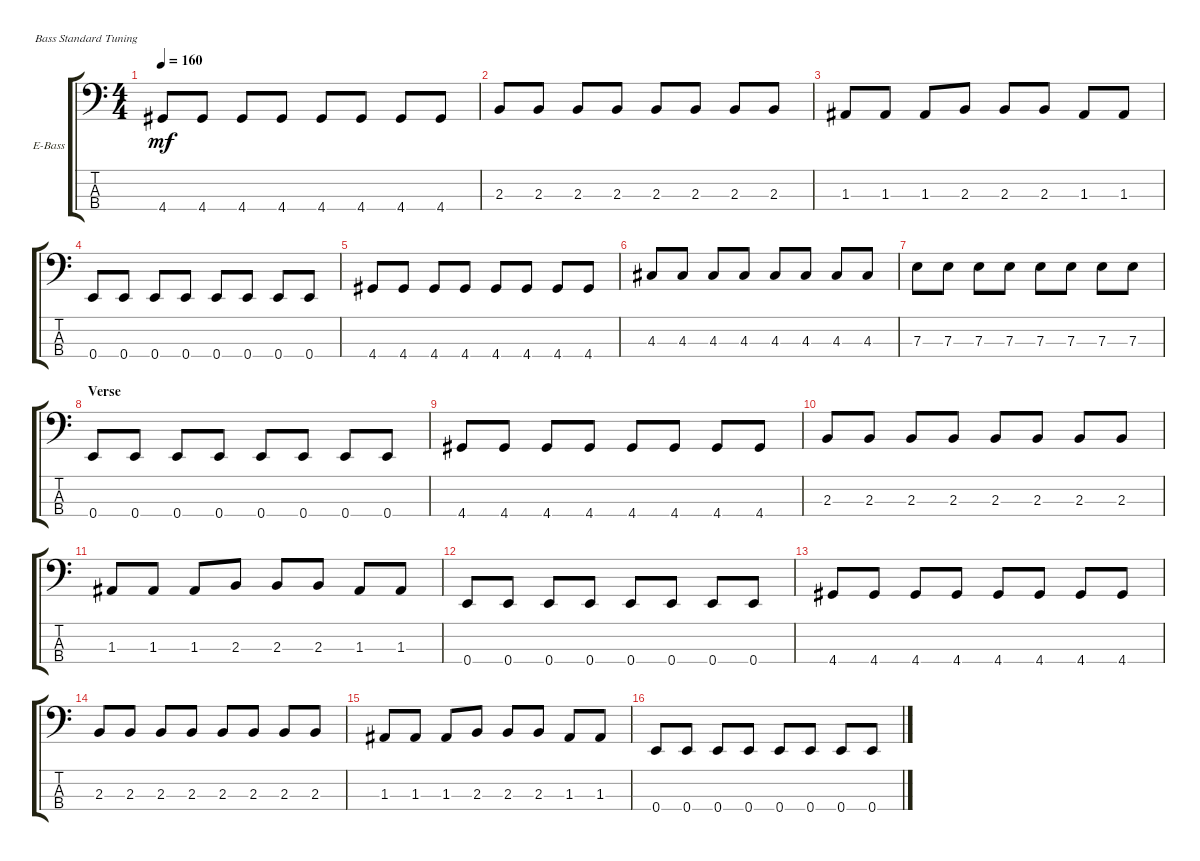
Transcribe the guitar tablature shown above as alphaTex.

\defaultSystemsLayout 4
\bracketExtendMode groupsimilarinstruments
\firstSystemTrackNameOrientation horizontal
\otherSystemsTrackNameOrientation horizontal
\track ("Electric Bass" "E-Bass") {instrument electricbassfinger}
\staff {score tabs}
\tuning (G2 D2 A1 E1)
\ts (4 4)
\tempo 160
\clef f4
\ks c
4.4.8{dy mf} 4.4.8 4.4.8 4.4.8 4.4.8 4.4.8 4.4.8 4.4.8 |
2.3.8 2.3.8 2.3.8 2.3.8 2.3.8 2.3.8 2.3.8 2.3.8 |
1.3.8 1.3.8 1.3.8 2.3.8 2.3.8 2.3.8 1.3.8 1.3.8 |
0.4.8 0.4.8 0.4.8 0.4.8 0.4.8 0.4.8 0.4.8 0.4.8 |
4.4.8 4.4.8 4.4.8 4.4.8 4.4.8 4.4.8 4.4.8 4.4.8 |
4.3.8 4.3.8 4.3.8 4.3.8 4.3.8 4.3.8 4.3.8 4.3.8 |
7.3.8 7.3.8 7.3.8 7.3.8 7.3.8 7.3.8 7.3.8 7.3.8 |
\section ("" "Verse")
0.4.8 0.4.8 0.4.8 0.4.8 0.4.8 0.4.8 0.4.8 0.4.8 |
4.4.8 4.4.8 4.4.8 4.4.8 4.4.8 4.4.8 4.4.8 4.4.8 |
2.3.8 2.3.8 2.3.8 2.3.8 2.3.8 2.3.8 2.3.8 2.3.8 |
1.3.8 1.3.8 1.3.8 2.3.8 2.3.8 2.3.8 1.3.8 1.3.8 |
0.4.8 0.4.8 0.4.8 0.4.8 0.4.8 0.4.8 0.4.8 0.4.8 |
4.4.8 4.4.8 4.4.8 4.4.8 4.4.8 4.4.8 4.4.8 4.4.8 |
2.3.8 2.3.8 2.3.8 2.3.8 2.3.8 2.3.8 2.3.8 2.3.8 |
1.3.8 1.3.8 1.3.8 2.3.8 2.3.8 2.3.8 1.3.8 1.3.8 |
0.4.8 0.4.8 0.4.8 0.4.8 0.4.8 0.4.8 0.4.8 0.4.8
